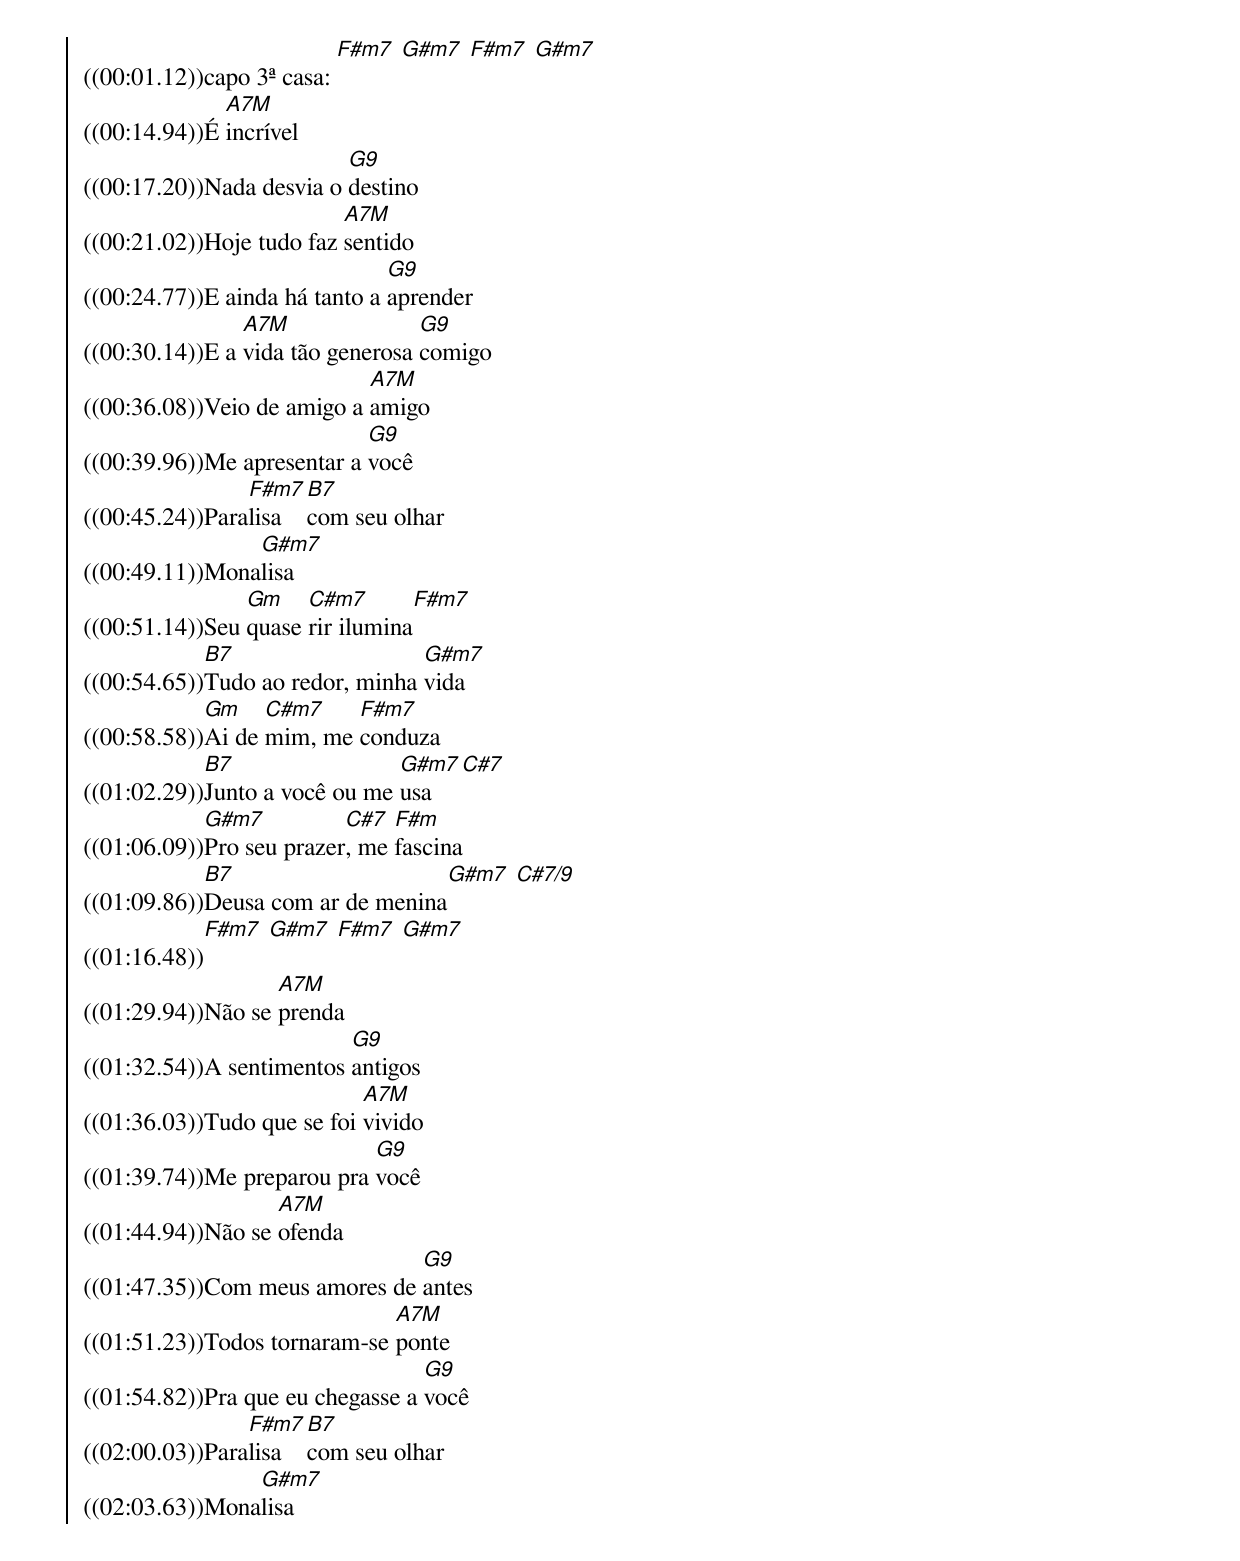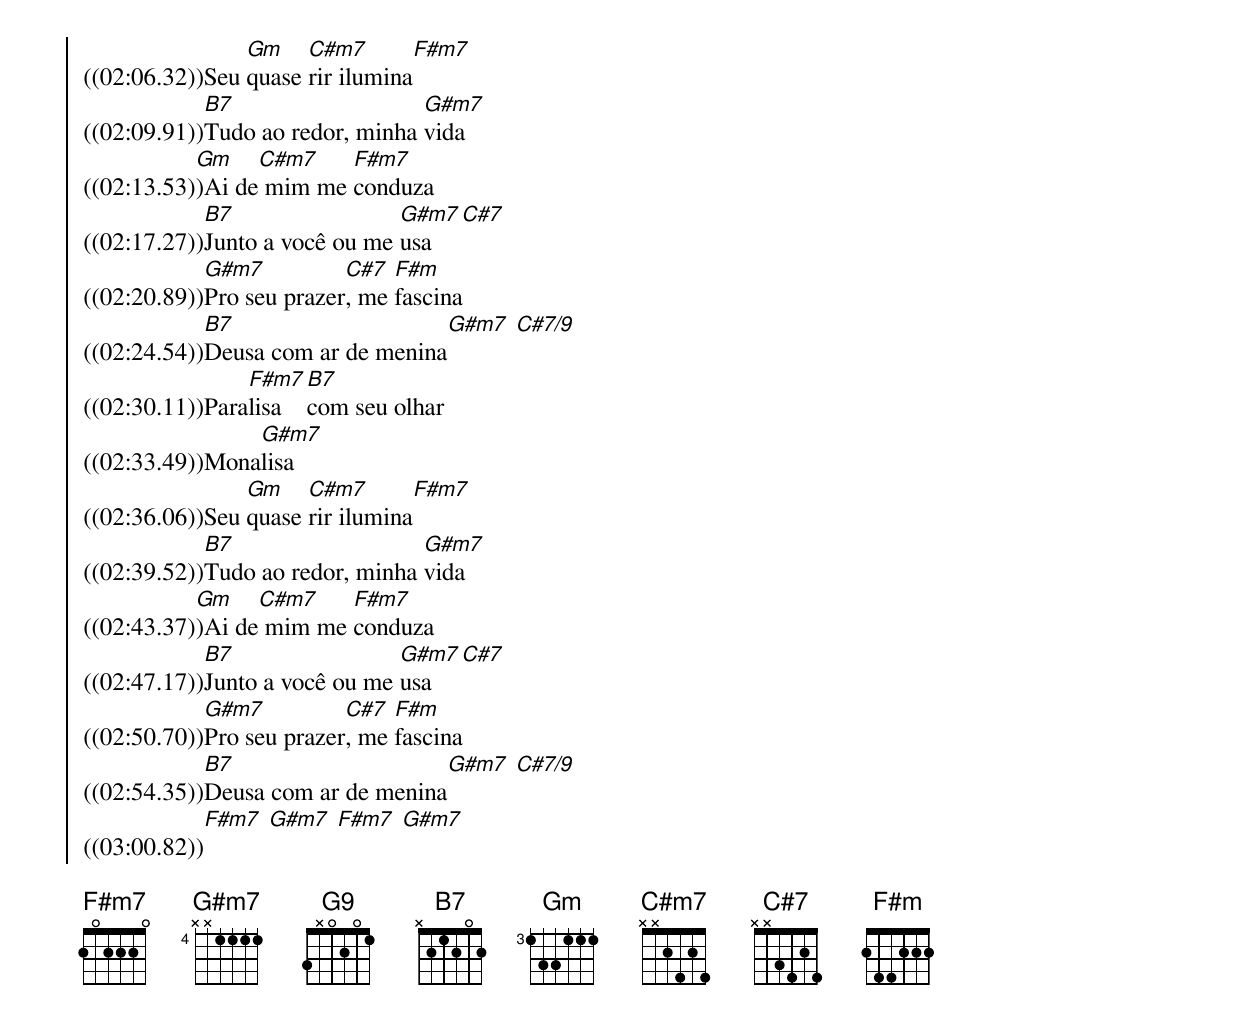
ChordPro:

{soc}
((00:01.12))capo 3ª casa: [F#m7] [G#m7] [F#m7] [G#m7]
((00:14.94))É [A7M]incrível
((00:17.20))Nada desvia o [G9]destino
((00:21.02))Hoje tudo faz [A7M]sentido
((00:24.77))E ainda há tanto a [G9]aprender
((00:30.14))E a [A7M]vida tão generosa [G9]comigo
((00:36.08))Veio de amigo a [A7M]amigo
((00:39.96))Me apresentar a [G9]você
((00:45.24))Para[F#m7]lisa [B7]com seu olhar
((00:49.11))Mona[G#m7]lisa
((00:51.14))Seu [Gm]quase [C#m7]rir ilumina[F#m7]
((00:54.65))[B7]Tudo ao redor, minha [G#m7]vida
((00:58.58))[Gm]Ai de [C#m7]mim, me [F#m7]conduza
((01:02.29))[B7]Junto a você ou me [G#m7]usa[C#7]
((01:06.09))[G#m7]Pro seu prazer[C#7], me [F#m]fascina
((01:09.86))[B7]Deusa com ar de menina[G#m7] [C#7/9]
((01:16.48))[F#m7] [G#m7] [F#m7] [G#m7]
((01:29.94))Não se [A7M]prenda
((01:32.54))A sentimentos [G9]antigos
((01:36.03))Tudo que se foi [A7M]vivido
((01:39.74))Me preparou pra [G9]você
((01:44.94))Não se [A7M]ofenda
((01:47.35))Com meus amores de [G9]antes
((01:51.23))Todos tornaram-se [A7M]ponte
((01:54.82))Pra que eu chegasse a [G9]você
((02:00.03))Para[F#m7]lisa [B7]com seu olhar
((02:03.63))Mona[G#m7]lisa
((02:06.32))Seu [Gm]quase [C#m7]rir ilumina[F#m7]
((02:09.91))[B7]Tudo ao redor, minha [G#m7]vida
((02:13.53)[Gm])Ai de[C#m7] mim me [F#m7]conduza
((02:17.27))[B7]Junto a você ou me [G#m7]usa[C#7]
((02:20.89))[G#m7]Pro seu prazer[C#7], me [F#m]fascina
((02:24.54))[B7]Deusa com ar de menina[G#m7] [C#7/9]
((02:30.11))Para[F#m7]lisa [B7]com seu olhar
((02:33.49))Mona[G#m7]lisa
((02:36.06))Seu [Gm]quase [C#m7]rir ilumina[F#m7]
((02:39.52))[B7]Tudo ao redor, minha [G#m7]vida
((02:43.37)[Gm])Ai de[C#m7] mim me [F#m7]conduza
((02:47.17))[B7]Junto a você ou me [G#m7]usa[C#7]
((02:50.70))[G#m7]Pro seu prazer[C#7], me [F#m]fascina
((02:54.35))[B7]Deusa com ar de menina[G#m7] [C#7/9]
((03:00.82))[F#m7] [G#m7] [F#m7] [G#m7]

{eoc}
